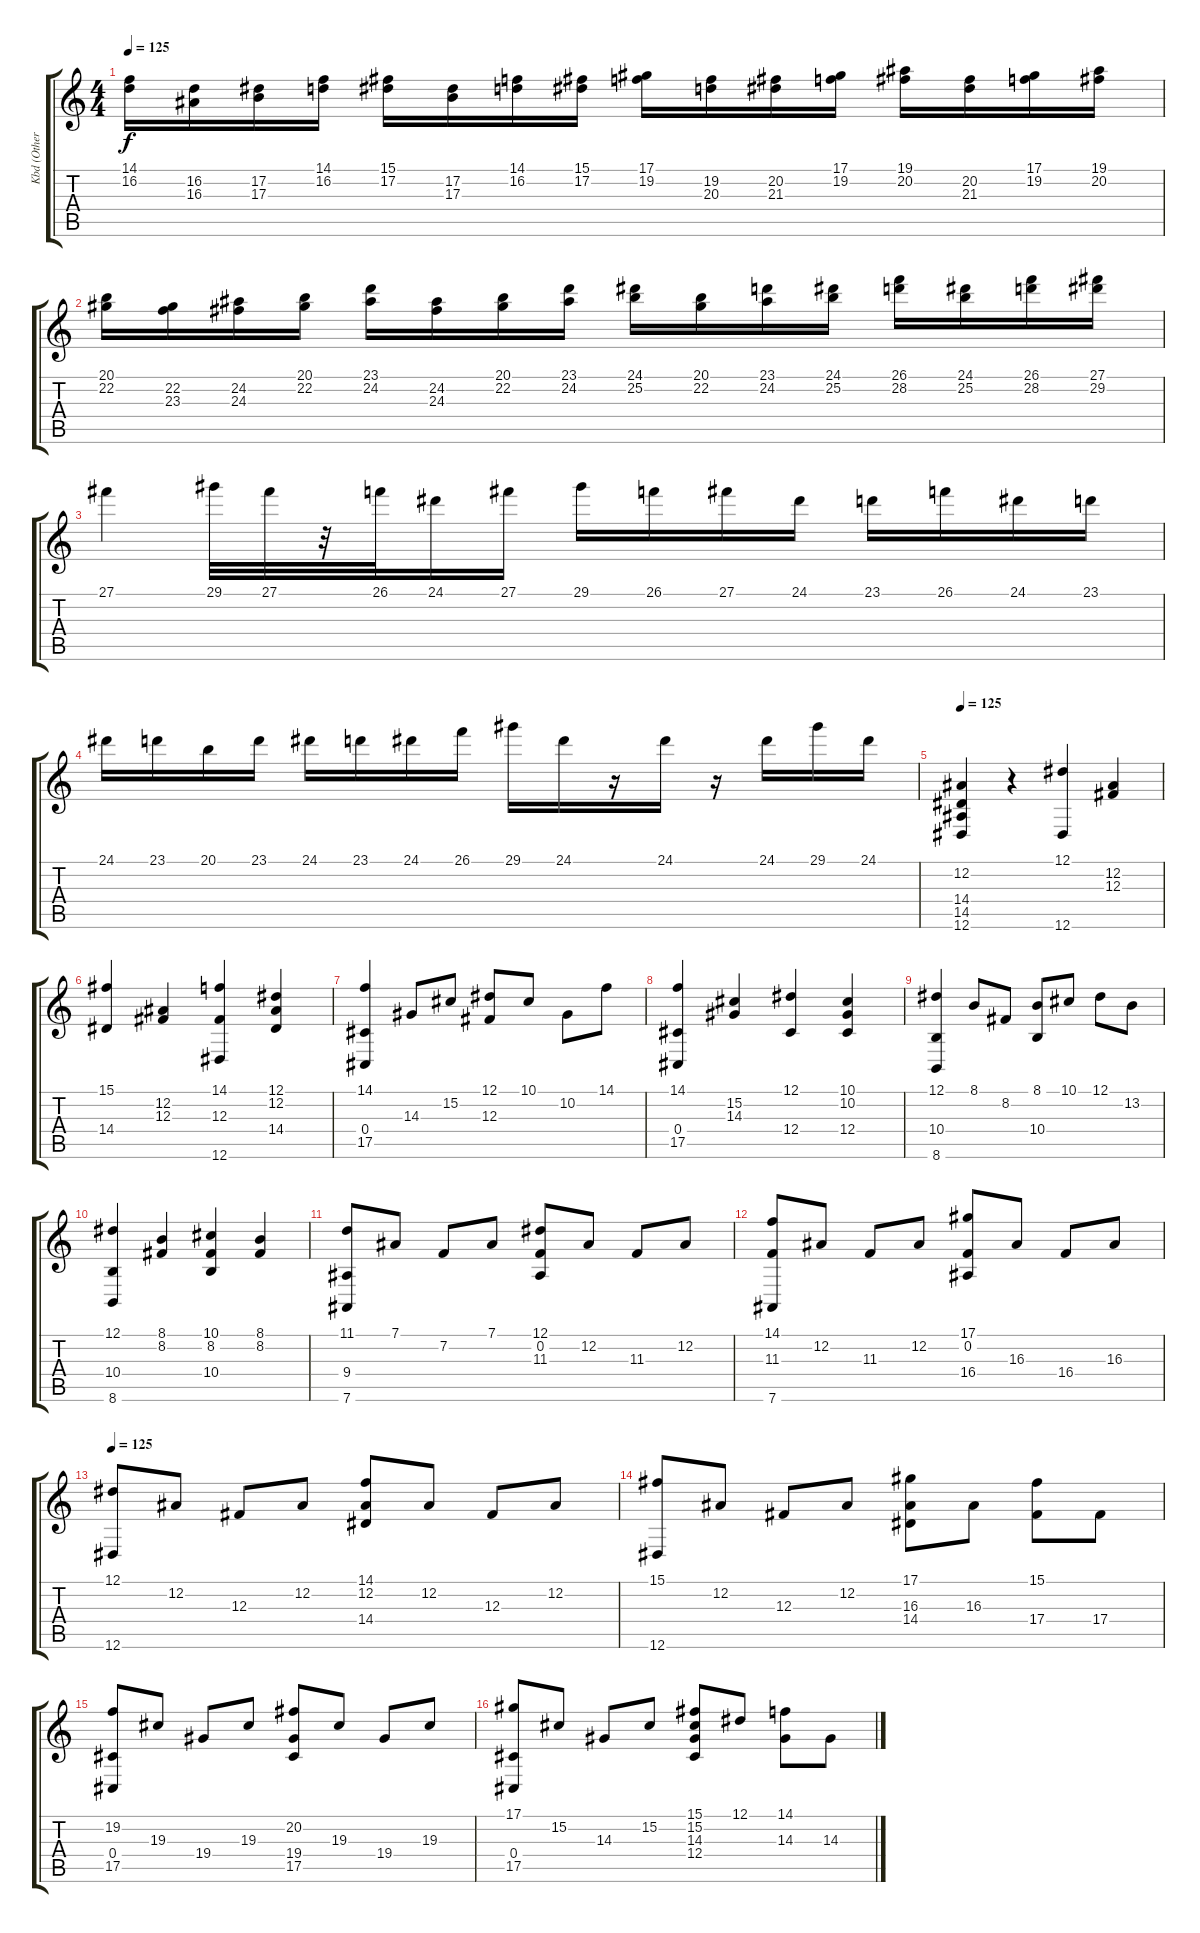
\track ("Kbd (Others)" "Kbd (Other") {instrument pad1newage}
\staff {score tabs}
\tuning (Eb4 Bb3 Gb3 Db3 Ab2 Eb2) {hide}
\ts (4 4)
\tempo 125
\clef g2
\ks c
(14.1 16.2).16{dy f} (16.2 16.3).16 (17.2 17.3).16 (14.1 16.2).16 (15.1 17.2).16 (17.2 17.3).16 (14.1 16.2).16 (15.1 17.2).16 (17.1 19.2).16 (19.2 20.3).16 (20.2 21.3).16 (17.1 19.2).16 (19.1 20.2).16 (20.2 21.3).16 (17.1 19.2).16 (19.1 20.2).16 |
(20.1 22.2).16 (22.2 23.3).16 (24.2 24.3).16 (20.1 22.2).16 (23.1 24.2).16 (24.2 24.3).16 (20.1 22.2).16 (23.1 24.2).16 (24.1 25.2).16 (20.1 22.2).16 (23.1 24.2).16 (24.1 25.2).16 (26.1 28.2).16 (24.1 25.2).16 (26.1 28.2).16 (27.1 29.2).16 |
27.1.4 29.1.32 27.1.32 r.32 26.1.32 24.1.16 27.1.16 29.1.16 26.1.16 27.1.16 24.1.16 23.1.16 26.1.16 24.1.16 23.1.16 |
24.1.16 23.1.16 20.1.16 23.1.16 24.1.16 23.1.16 24.1.16 26.1.16 29.1.16 24.1.16 r.16 24.1.16 r.16 24.1.16 29.1.16 24.1.16 |
\tempo 125
(12.2 14.4 14.5 12.6).4{instrument harpsichord} r.4 (12.1 12.6).4 (12.2 12.3).4 |
(15.1 14.4).4 (12.2 12.3).4 (14.1 12.3 12.6).4 (12.1 12.2 14.4).4 |
(14.1 0.4 17.5).4 14.3.8 15.2.8 (12.1 12.3).8 10.1.8 10.2.8 14.1.8 |
(14.1 0.4 17.5).4 (15.2 14.3).4 (12.1 12.4).4 (10.1 10.2 12.4).4 |
(12.1 10.4 8.6).4 8.1.8 8.2.8 (8.1 10.4).8 10.1.8 12.1.8 13.2.8 |
(12.1 10.4 8.6).4 (8.1 8.2).4 (10.1 8.2 10.4).4 (8.1 8.2).4 |
(11.1 9.4 7.6).8 7.1.8 7.2.8 7.1.8 (12.1 0.2 11.3).8 12.2.8 11.3.8 12.2.8 |
(14.1 11.3 7.6).8 12.2.8 11.3.8 12.2.8 (17.1 0.2 16.4).8 16.3.8 16.4.8 16.3.8 |
\tempo 125
(12.1 12.6).8 12.2.8 12.3.8 12.2.8 (14.1 12.2 14.4).8 12.2.8 12.3.8 12.2.8 |
(15.1 12.6).8 12.2.8 12.3.8 12.2.8 (17.1 16.3 14.4).8 16.3.8 (15.1 17.4).8 17.4.8 |
(19.2 0.4 17.5).8 19.3.8 19.4.8 19.3.8 (20.2 19.4 17.5).8 19.3.8 19.4.8 19.3.8 |
(17.1 0.4 17.5).8 15.2.8 14.3.8 15.2.8 (15.1 15.2 14.3 12.4).8 12.1.8 (14.1 14.3).8 14.3.8
